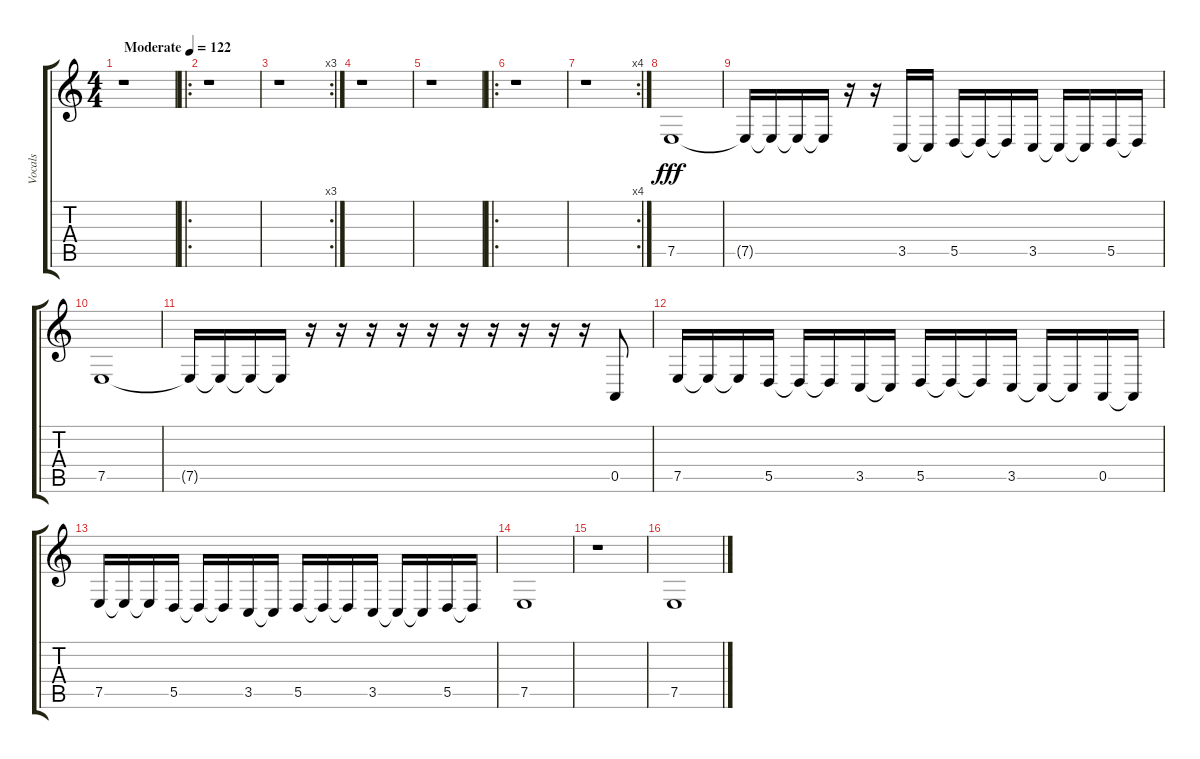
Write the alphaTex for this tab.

\track ("Vocals" "Vocals") {instrument lead2sawtooth}
\staff {score tabs}
\tuning (E4 B3 G3 D3 A2 E2) {hide}
\ts (4 4)
\tempo (122 "Moderate")
\clef g2
\ks c
r.1{dy fff instrument lead2sawtooth} |
\ro
r.1 |
\rc 3
r.1 |
r.1 |
r.1 |
\ro
r.1 |
\rc 4
r.1 |
7.5.1 |
7.5{t}.16 7.5{t}.16 7.5{t}.16 7.5{t}.16 r.16 r.16 3.5.16 3.5{t}.16 5.5.16 5.5{t}.16 5.5{t}.16 3.5.16 3.5{t}.16 3.5{t}.16 5.5.16 5.5{t}.16 |
7.5.1 |
7.5{t}.16 7.5{t}.16 7.5{t}.16 7.5{t}.16 r.16 r.16 r.16 r.16 r.16 r.16 r.16 r.16 r.16 r.16 0.5.8 |
7.5.16 7.5{t}.16 7.5{t}.16 5.5.16 5.5{t}.16 5.5{t}.16 3.5.16 3.5{t}.16 5.5.16 5.5{t}.16 5.5{t}.16 3.5.16 3.5{t}.16 3.5{t}.16 0.5.16 0.5{t}.16 |
7.5.16 7.5{t}.16 7.5{t}.16 5.5.16 5.5{t}.16 5.5{t}.16 3.5.16 3.5{t}.16 5.5.16 5.5{t}.16 5.5{t}.16 3.5.16 3.5{t}.16 3.5{t}.16 5.5.16 5.5{t}.16 |
7.5.1 |
r.1 |
7.5.1
